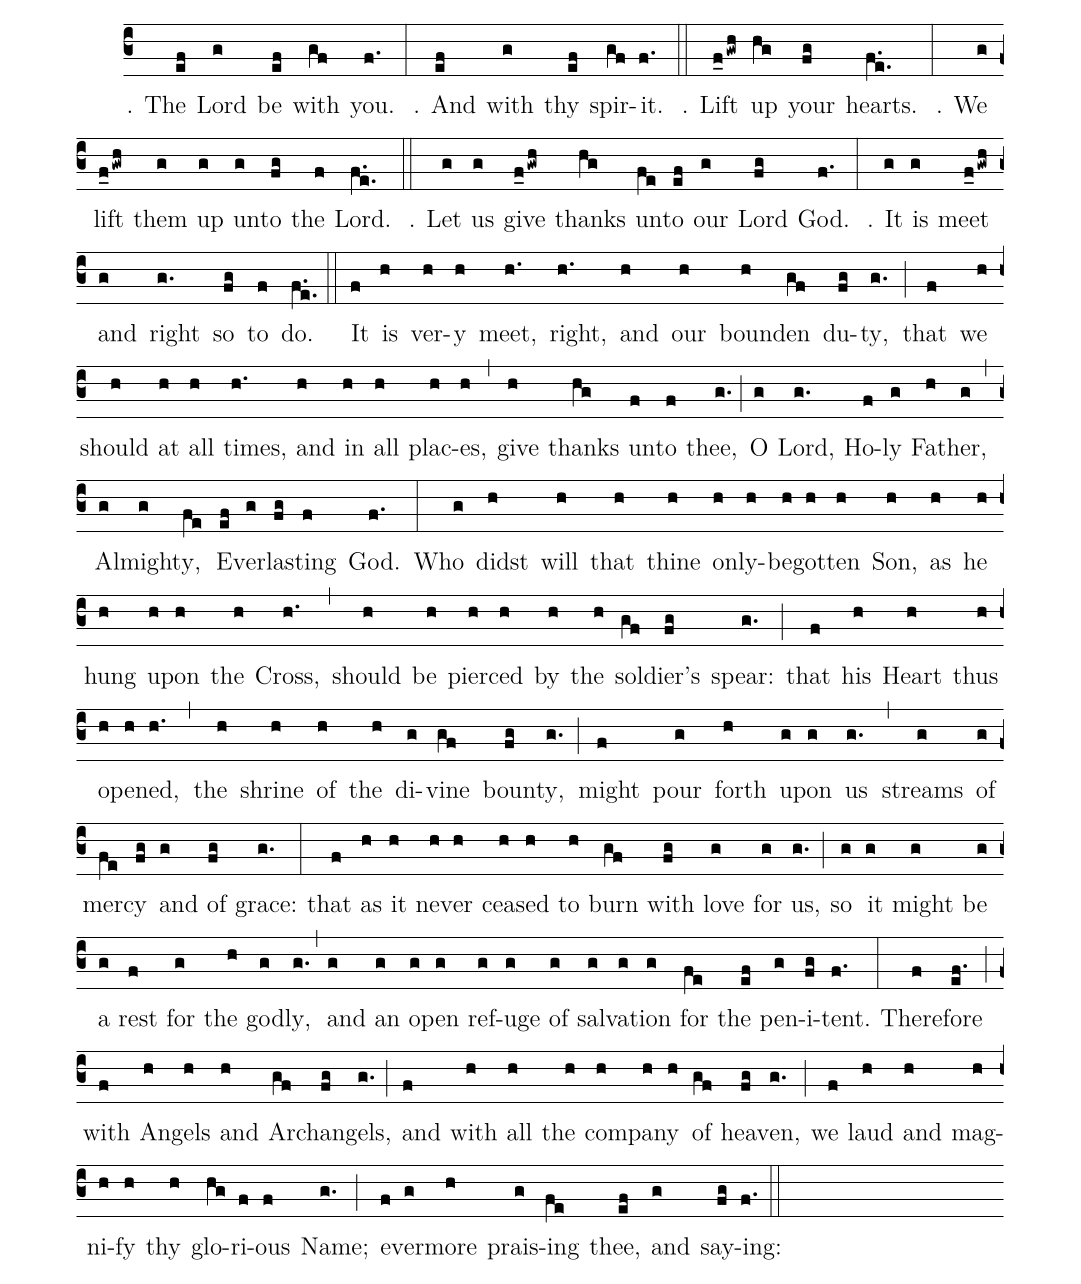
%%
(c3)℣. The(ef) Lord(g) be(ef) with(gf) you.(f.) (:) ℟. And(ef) with(g) thy(ef) spir(gf)it.(f.) (::) ℣. Lift(f_0gwh) up(hg) your(fg) hearts.(f.e.) (:) ℟. We(g) lift(f_0gwh) them(g) up(g) un(g)to(fg) the(f) Lord.(f.e.) (::) ℣. Let(g) us(g) give(f_0gwh) thanks(hg) un(fe)to(ef) our(g) Lord(fg) God.(f.) (:) ℟. It(g) is(g) meet(f_0gwh) and(g) right(g.) so(fg) to(f) do.(f.e.) (::) It(f) is(h) ver(h)y(h) meet,(h.) right,(h.) and(h) our(h) bound(h)en(gf) du(fg)ty,(g.) (;) that(f) we(h) should(h) at(h) all(h) times,(h.) and(h) in(h) all(h) plac(h)es,(h) (,) give(h) thanks(hg) un(f)to(f) thee,(g.) (;) O(g) Lord,(g.) Ho(f)ly(g) Fa(h)ther,(g) (,) Al(g)might(g)y,(fe) Ev(ef)er(g)last(fg)ing(f) God.(f.) (:)
Who(g) didst(h) will(h) that(h) thine(h) on(h)ly-(h)be(h)got(h)ten(h) Son,(h) as(h) he(h) hung(h) up(h)on(h) the(h) Cross,(h.) (,) should(h) be(h) pierc(h)ed(h) by(h) the(h) sol(gf)dier's(fg) spear:(g.) (;) that(f) his(h) Heart(h) thus(h) o(h)pen(h)ed,(h.) (,) the(h) shrine(h) of(h) the(h) di(g)vine(gf) boun(fg)ty,(g.) (;) might(f) pour(g) forth(h) up(g)on(g) us(g.) (,) streams(g) of(g) mer(fe)cy(fg) and(g) of(fg) grace:(g.) (:) that(f) as(h) it(h) nev(h)er(h) ceas(h)ed(h) to(h) burn(gf) with(fg) love(g) for(g) us,(g.) (;) so(g) it(g) might(g) be(g) a(g) rest(f) for(g) the(h) god(g)ly,(g.) (,) and(g) an(g) o(g)pen(g) ref(g)uge(g) of(g) sal(g)va(g)tion(g) for(fe) the(ef) pen(g)i(fg)tent.(f.) (:)
There(f)fore(ef.) (;) with(f) An(h)gels(h) and(h) Arch(gf)an(fg)gels,(g.) (;) and(f) with(h) all(h) the(h) com(h)pa(h)ny(h) of(gf) heav(fg)en,(g.) (;) we(f) laud(h) and(h) mag(h)ni(h)fy(h) thy(h) glo(hg)ri(f)ous(f) Name;(g.) (;) ev(f)er(g)more(h) prais(g)ing(fe) thee,(ef) and(g) say(fg)ing:(f.) (::)
